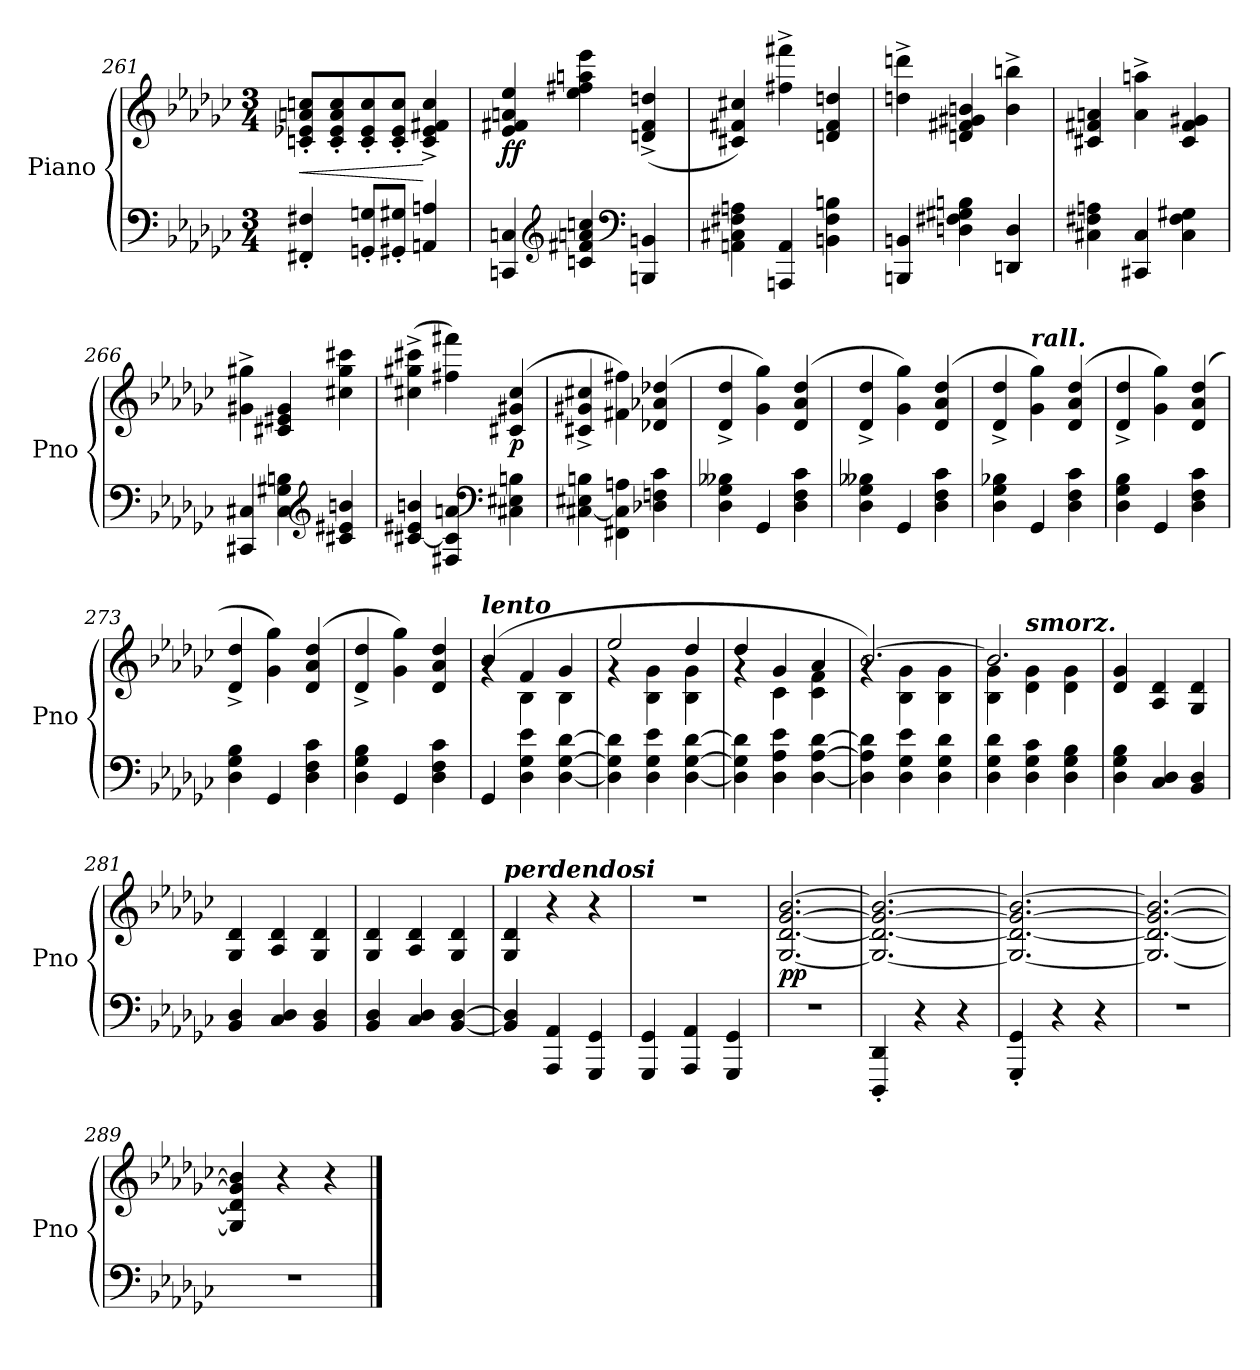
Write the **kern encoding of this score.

**kern	**kern	**dynam
*part1	*part1	*part1
*staff2	*staff1	*staff1/2
*I"Piano	*	*
*I'Pno	*	*
!!LO:LB:g=z
*clefF4	*clefG2	*
*k[b-e-a-d-g-c-]	*k[b-e-a-d-g-c-]	*
*M3/4	*M3/4	*
=261	=261	=261
!	!	!LO:HP:b
4FF#X/' 4F#X/'	8cn/' 8e-X/' 8an/' 8ccn/'L	<
.	8c/' 8e-/' 8a/' 8cc/'	.
8GGn/' 8Gn/'L	8c/' 8e-/' 8cc/'	.
8GG#X/' 8G#X/'J	8c/' 8e-/' 8cc/'J	.
4AAn/ 4An/	4c/^ 4e-/^ 4f#X/^ 4cc/^	[
=262	=262	=262
!	!	!LO:DY:b
4CCn/ 4Cn/	4e-/ 4f#X/ 4an/ 4ee-/	ff
*clefG2	*	*
4cn/ 4f#X/ 4an/ 4ccn/	4ee-\ 4ff#X\ 4aan\ 4eee-\	.
*clefF4	*	*
4BBBn/ 4BBn/	(>4dn/^ 4f#/^ 4ddn/^	.
=263	=263	=263
4AAn\ 4C#X\ 4F#X\ 4An\	4c#X/ 4f#X/ 4cc#X/)	.
4AAAn/ 4AA/	4ff#X\^ 4fff#X\^	.
4BBn\ 4F#\ 4Bn\	4dn/ 4f#/ 4ddn/	.
=264	=264	=264
4BBBn/ 4BBn/	4ddn\^ 4dddn\^	.
4Dn\ 4F#X\ 4G#X\ 4Bn\	4dn/ 4f#X/ 4g#X/ 4bn/	.
4DDn/ 4D/	4b\^ 4bbn\^	.
!!LO:LB:g=z
=265	=265	=265
4C#X\ 4F#X\ 4An\	4c#X/ 4f#X/ 4an/	.
4CC#X/ 4C#/	4a\^ 4aan\^	.
4C#\ 4F#\ 4G#X\	4c#/ 4f#/ 4g#X/	.
!!LO:PB:g=z
=266	=266	=266
4CC#X/ 4C#X/	4g#X\^ 4gg#X\^	.
4C#\ 4G#X\ 4Bn\	4c#X/ 4e#X/ 4g#/	.
*clefG2	*	*
4c#X/ 4e#X/ 4bn/	4cc#X\ 4gg#\ 4ccc#X\	.
=267	=267	=267
[4c#X/ 4e#X/ 4bn/	(4cc#X\^ 4gg#X\^ 4ccc#X\^	.
4F#X/ 4c#/] 4an/	4ff#X\ 4fff#X\)	.
*clefF4	*	*
!	!	!LO:DY:b
4C#X\ 4E#X\ 4Bn\	(>4c#X/ 4g#X/ 4cc#/	p
=268	=268	=268
[4C#X\ 4E#X\ 4Bn\	4c#X/^ 4g#X/^ 4cc#X/^	.
4FF#X\ 4C#\] 4An\	4f#X\ 4ff#X\)	.
!	!	!LO:DY:b
4D-X\ 4Fn\ 4c-\	(>4d-X/ 4a-X/ 4dd-X/	other-dynamics
=269	=269	=269
4D-\ 4G-\ 4B--X\	4d-/^ 4dd-/^	.
4GG-/	4g-\ 4gg-\)	.
4D-\ 4F\ 4c-\	(>4d-/ 4a-/ 4dd-/	.
=270	=270	=270
4D-\ 4G-\ 4B--X\	4d-/^ 4dd-/^	.
4GG-/	4g-\ 4gg-\)	.
4D-\ 4F\ 4c-\	(>4d-/ 4a-/ 4dd-/	.
=271	=271	=271
4D-\ 4G-\ 4B-X\	4d-/^ 4dd-/^	.
!	!LO:TX:a:Bi:t=rall.	!
4GG-/	4g-\ 4gg-\)	.
4D-\ 4F\ 4c-\	(>4d-/ 4a-/ 4dd-/	.
!!LO:LB:g=z
=272	=272	=272
4D-\ 4G-\ 4B-\	4d-/^ 4dd-/^	.
4GG-/	4g-\ 4gg-\)	.
4D-\ 4F\ 4c-\	(>4d-/ 4a-/ 4dd-/	.
=273	=273	=273
4D-\ 4G-\ 4B-\	4d-/^ 4dd-/^	.
4GG-/	4g-\ 4gg-\)	.
4D-\ 4F\ 4c-\	(>4d-/ 4a-/ 4dd-/	.
!!LO:LB:g=z
=274	=274	=274
4D-\ 4G-\ 4B-\	4d-/^ 4dd-/^	.
4GG-/	4g-\ 4gg-\)	.
4D-\ 4F\ 4c-\	4d-/ 4a-/ 4dd-/	.
=275	=275	=275
*	*^	*
!	!LO:TX:a:Bi:t=lento	!	!
4GG-/	(4b-/	4rg	.
4D-\ 4G-\ 4e-\	4f/	4B-\	.
[4D-\ [4G-\ [4d-\	4g-/	4B-\	.
=276	=276	=276	=276
4D-\] 4G-\] 4d-\]	2ee-/	4rg	.
4D-\ 4G-\ 4e-\	.	4B-\ 4g-\	.
[4D-\ [4G-\ [4d-\	4dd-/	4B-\ 4g-\	.
=277	=277	=277	=277
4D-\] 4G-\] 4d-\]	4dd-/	4rg	.
4D-\ 4A-\ 4e-\	4g-/	4c-\	.
[4D-\ [4A-\ [4d-\	4a-/	4c-\ 4f\	.
=278	=278	=278	=278
4D-\] 4A-\] 4d-\]	[2.b-/)	4rg	.
4D-\ 4G-\ 4e-\	.	4B-\ 4g-\	.
4D-\ 4G-\ 4d-\	.	4B-\ 4g-\	.
=279	=279	=279	=279
4D-\ 4G-\ 4d-\	2.b-/]	4B-\ 4g-\	.
!	!	!LO:TX:a:Bi:t=smorz.	!
4D-\ 4G-\ 4c-\	.	4d-\ 4g-\	.
4D-\ 4G-\ 4B-\	.	4d-\ 4g-\	.
*	*v	*v	*
=280	=280	=280
4D-\ 4G-\ 4B-\	4d-/ 4g-/	.
4C-/ 4D-/	4A-/ 4d-/	.
4BB-/ 4D-/	4G-/ 4d-/	.
=281	=281	=281
4BB-/ 4D-/	4G-/ 4d-/	.
4C-/ 4D-/	4A-/ 4d-/	.
4BB-/ 4D-/	4G-/ 4d-/	.
!!LO:LB:g=z
=282	=282	=282
4BB-/ 4D-/	4G-/ 4d-/	.
4C-/ 4D-/	4A-/ 4d-/	.
[4BB-/ [4D-/	4G-/ 4d-/	.
=283	=283	=283
!	!LO:TX:a:Bi:t=perdendosi	!
4BB-/] 4D-/]	4G-/ 4d-/	.
4AAA-/ 4AA-/	4r	.
4GGG-/ 4GG-/	4r	.
!!LO:PB:g=z
=284	=284	=284
4GGG-/ 4GG-/	2.r	.
4AAA-/ 4AA-/	.	.
4GGG-/ 4GG-/	.	.
!!LO:LB:g=z
=285	=285	=285
!	!	!LO:DY:b
2.r	[2.G-/ [2.d-/ [2.g-/ [2.b-/	pp
=286	=286	=286
4DDD-/' 4DD-/'	2.G-/_ 2.d-/_ 2.g-/_ 2.b-/_	.
4r	.	.
4r	.	.
=287	=287	=287
4GGG-/' 4GG-/'	2.G-/_ 2.d-/_ 2.g-/_ 2.b-/_	.
4r	.	.
4r	.	.
=288	=288	=288
2.r	2.G-/_ 2.d-/_ 2.g-/_ 2.b-/_	.
=289	=289	=289
2.r	4G-/] 4d-/] 4g-/] 4b-/]	.
.	4r	.
.	4r	.
==	==	==
*-	*-	*-
